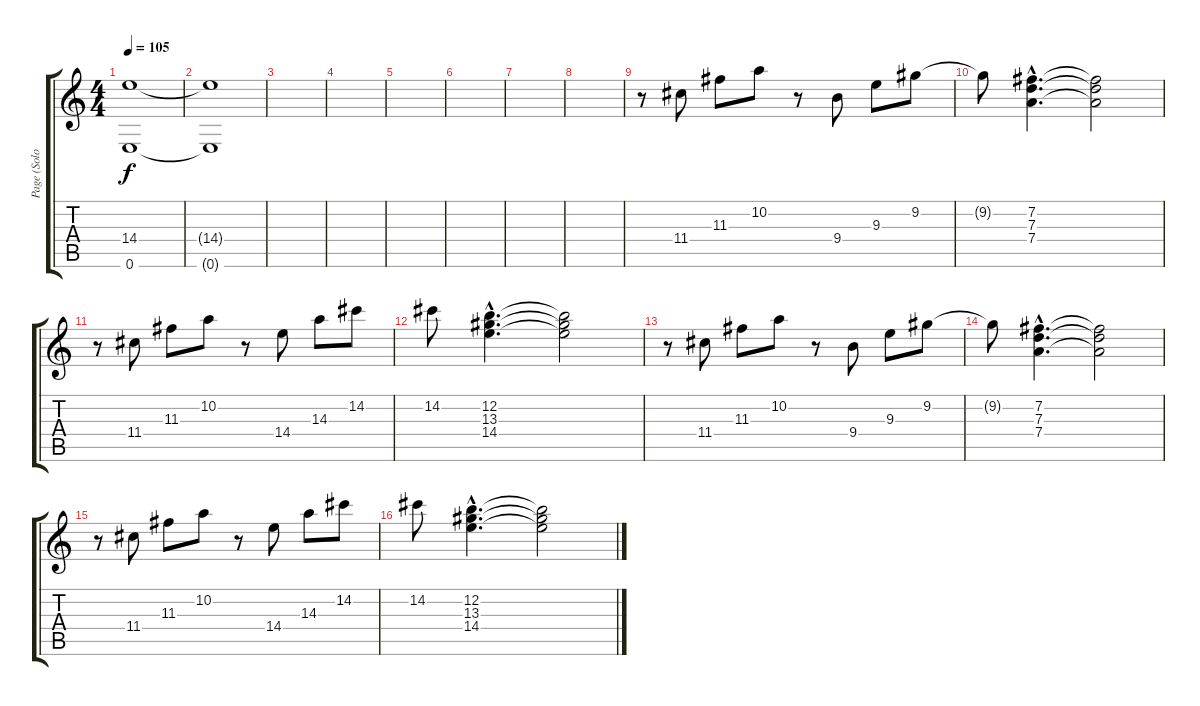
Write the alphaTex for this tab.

\track ("Page (Solo and Fills)" "Page (Solo") {instrument overdrivenguitar}
\staff {score tabs}
\tuning (E4 B3 G3 D3 A2 E2) {hide}
\ts (4 4)
\tempo 105
\clef g2
\ks c
(14.4 0.6{t}).1{dy f} |
(14.4{t} 0.6{t}).1 |
|
|
|
|
|
|
r.8 11.4.8 11.3.8 10.2.8 r.8 9.4.8 9.3.8 9.2.8 |
9.2{t}.8 (7.2{hac} 7.3{hac} 7.4{hac}).4{d} (7.2{t} 7.3{t} 7.4{t}).2 |
r.8 11.4.8 11.3.8 10.2.8 r.8 14.4.8 14.3.8 14.2.8 |
14.2.8 (12.2{hac} 13.3{hac} 14.4{hac}).4{d} (12.2{t} 13.3{t} 14.4{t}).2 |
r.8 11.4.8 11.3.8 10.2.8 r.8 9.4.8 9.3.8 9.2.8 |
9.2{t}.8 (7.2{hac} 7.3{hac} 7.4{hac}).4{d} (7.2{t} 7.3{t} 7.4{t}).2 |
r.8 11.4.8 11.3.8 10.2.8 r.8 14.4.8 14.3.8 14.2.8 |
14.2.8 (12.2{hac} 13.3{hac} 14.4{hac}).4{d} (12.2{t} 13.3{t} 14.4{t}).2
